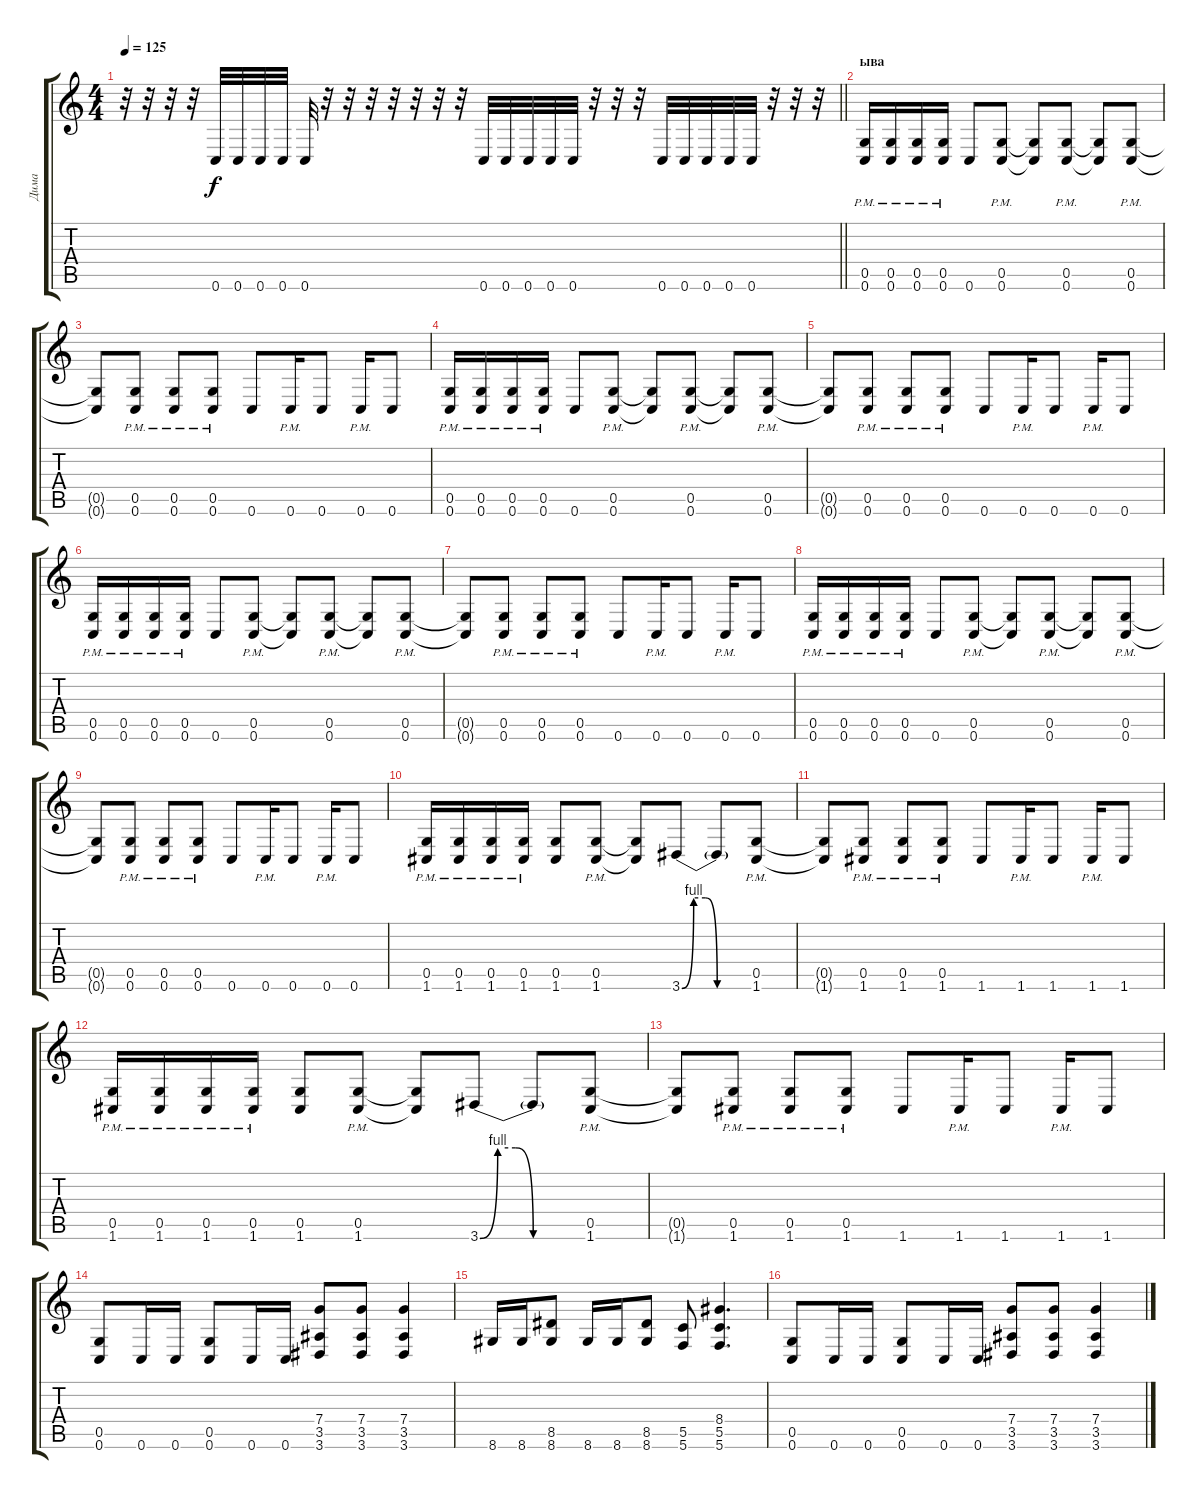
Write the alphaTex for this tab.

\track ("Дима" "Дима") {instrument distortionguitar}
\staff {score tabs}
\tuning (D4 A3 F3 C3 G2 C2) {hide}
\ts (4 4)
\tempo 125
\clef g2
\barLineRight lightlight
\ks c
r.32{dy f} r.32 r.32 r.32 0.6.32 0.6.32 0.6.32 0.6.32 0.6.32 r.32 r.32 r.32 r.32 r.32 r.32 r.32 0.6.32 0.6.32 0.6.32 0.6.32 0.6.32 r.32 r.32 r.32 0.6.32 0.6.32 0.6.32 0.6.32 0.6.32 r.32 r.32 r.32 |
\section ("" "ыва")
(0.5{pm} 0.6{pm}).16 (0.5{pm} 0.6{pm}).16 (0.5{pm} 0.6{pm}).16 (0.5{pm} 0.6{pm}).16 0.6.8 (0.5{pm} 0.6{pm}).8 (0.5{t} 0.6{t}).8 (0.5{pm} 0.6{pm}).8 (0.5{t} 0.6{t}).8 (0.5{pm} 0.6{pm}).8 |
(0.5{t} 0.6{t}).8 (0.5{pm} 0.6{pm}).8 (0.5{pm} 0.6{pm}).8 (0.5{pm} 0.6{pm}).8 0.6.8 0.6{pm}.16 0.6.8 0.6{pm}.16 0.6.8 |
(0.5{pm} 0.6{pm}).16 (0.5{pm} 0.6{pm}).16 (0.5{pm} 0.6{pm}).16 (0.5{pm} 0.6{pm}).16 0.6.8 (0.5{pm} 0.6{pm}).8 (0.5{t} 0.6{t}).8 (0.5{pm} 0.6{pm}).8 (0.5{t} 0.6{t}).8 (0.5{pm} 0.6{pm}).8 |
(0.5{t} 0.6{t}).8 (0.5{pm} 0.6{pm}).8 (0.5{pm} 0.6{pm}).8 (0.5{pm} 0.6{pm}).8 0.6.8 0.6{pm}.16 0.6.8 0.6{pm}.16 0.6.8 |
(0.5{pm} 0.6{pm}).16 (0.5{pm} 0.6{pm}).16 (0.5{pm} 0.6{pm}).16 (0.5{pm} 0.6{pm}).16 0.6.8 (0.5{pm} 0.6{pm}).8 (0.5{t} 0.6{t}).8 (0.5{pm} 0.6{pm}).8 (0.5{t} 0.6{t}).8 (0.5{pm} 0.6{pm}).8 |
(0.5{t} 0.6{t}).8 (0.5{pm} 0.6{pm}).8 (0.5{pm} 0.6{pm}).8 (0.5{pm} 0.6{pm}).8 0.6.8 0.6{pm}.16 0.6.8 0.6{pm}.16 0.6.8 |
(0.5{pm} 0.6{pm}).16 (0.5{pm} 0.6{pm}).16 (0.5{pm} 0.6{pm}).16 (0.5{pm} 0.6{pm}).16 0.6.8 (0.5{pm} 0.6{pm}).8 (0.5{t} 0.6{t}).8 (0.5{pm} 0.6{pm}).8 (0.5{t} 0.6{t}).8 (0.5{pm} 0.6{pm}).8 |
(0.5{t} 0.6{t}).8 (0.5{pm} 0.6{pm}).8 (0.5{pm} 0.6{pm}).8 (0.5{pm} 0.6{pm}).8 0.6.8 0.6{pm}.16 0.6.8 0.6{pm}.16 0.6.8 |
(0.5{pm} 1.6{pm}).16 (0.5{pm} 1.6{pm}).16 (0.5{pm} 1.6{pm}).16 (0.5{pm} 1.6{pm}).16 (0.5 1.6).8 (0.5{pm} 1.6{pm}).8 (0.5{t} 1.6{t}).8 3.6{be (custom 0 0 10 4 20 4 30 0 60 0)}.8 3.6{t}.8 (0.5{pm} 1.6{pm}).8 |
(0.5{t} 1.6{t}).8 (0.5{pm} 1.6{pm}).8 (0.5{pm} 1.6{pm}).8 (0.5{pm} 1.6{pm}).8 1.6.8 1.6{pm}.16 1.6.8 1.6{pm}.16 1.6.8 |
(0.5{pm} 1.6{pm}).16 (0.5{pm} 1.6{pm}).16 (0.5{pm} 1.6{pm}).16 (0.5{pm} 1.6{pm}).16 (0.5 1.6).8 (0.5{pm} 1.6{pm}).8 (0.5{t} 1.6{t}).8 3.6{be (custom 0 0 10 4 20 4 30 0 60 0)}.8 3.6{t}.8 (0.5{pm} 1.6{pm}).8 |
(0.5{t} 1.6{t}).8 (0.5{pm} 1.6{pm}).8 (0.5{pm} 1.6{pm}).8 (0.5{pm} 1.6{pm}).8 1.6.8 1.6{pm}.16 1.6.8 1.6{pm}.16 1.6.8 |
(0.5 0.6).8 0.6.16 0.6.16 (0.5 0.6).8 0.6.16 0.6.16 (7.4 3.5 3.6).8 (7.4 3.5 3.6).8 (7.4 3.5 3.6).4 |
8.6.16 8.6.16 (8.5 8.6).8 8.6.16 8.6.16 (8.5 8.6).8 (5.5 5.6).8 (8.4 5.5 5.6).4{d} |
(0.5 0.6).8 0.6.16 0.6.16 (0.5 0.6).8 0.6.16 0.6.16 (7.4 3.5 3.6).8 (7.4 3.5 3.6).8 (7.4 3.5 3.6).4
